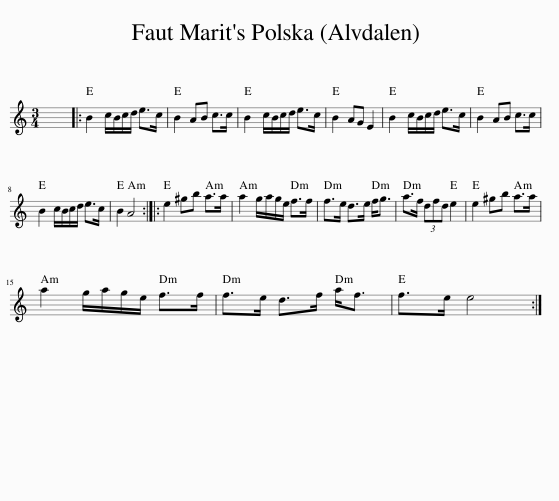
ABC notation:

X:1
L:1/8
M:3/4
I:linebreak $
K:C
V:1 treble
V:1
 x6 |: B2 c/B/c/d/ e>c | B2 AB c>c | B2 c/B/c/d/ e>c | B2 AG E2 | %5
 B2 c/B/c/d/ e>c | B2 AB c>c |$ B2 c/B/c/d/ e>c | B2 A4 :: e2 ^gb a>a | %10
 a2 g/a/g/e/ f>f | f>e d>e f<g | a>f (3dfd e2 | e2 ^gb a>a |$ a2 g/a/g/e/ f>f | %15
 f>e d>f a<f | f>e e4 :| %17
